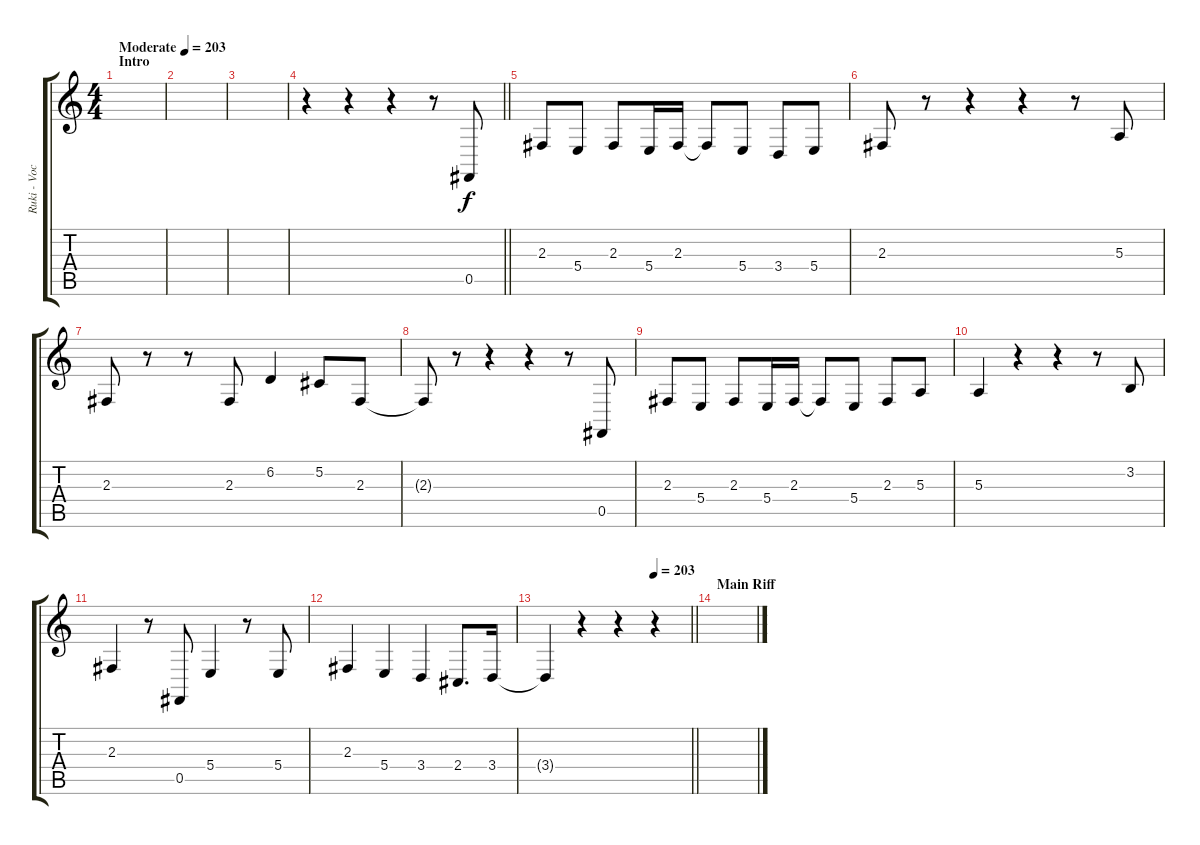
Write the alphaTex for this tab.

\track ("Ruki - Vocals" "Ruki - Voc") {instrument lead6voice}
\staff {score tabs}
\tuning (Db4 Ab3 E3 B2 Gb2 B1) {hide}
\ts (4 4)
\section ("" "Intro")
\tempo (203 "Moderate")
\tempo 100
\tempo (203 "Moderate")
\clef g2
\ks c
|
|
|
\barLineRight lightlight
r.4 r.4 r.4 r.8 0.5.8 |
\section ("" "")
2.3.8 5.4.8 2.3.8 5.4.16 2.3.16 2.3{t}.8 5.4.8 3.4.8 5.4.8 |
2.3.8 r.8 r.4 r.4 r.8 5.3.8 |
2.3.8 r.8 r.8 2.3.8 6.2.4 5.2.8 2.3.8 |
2.3{t}.8 r.8 r.4 r.4 r.8 0.5.8 |
2.3.8 5.4.8 2.3.8 5.4.16 2.3.16 2.3{t}.8 5.4.8 2.3.8 5.3.8 |
5.3.4 r.4 r.4 r.8 3.2.8 |
2.3.4 r.8 0.5.8 5.4.4 r.8 5.4.8 |
2.3.4 5.4.4 3.4.4 2.4.8{d} 3.4.16 |
\tempo (203 0.75)
\barLineRight lightlight
3.4{t}.4 r.4 r.4 r.4 |
\section ("" "Main Riff")
